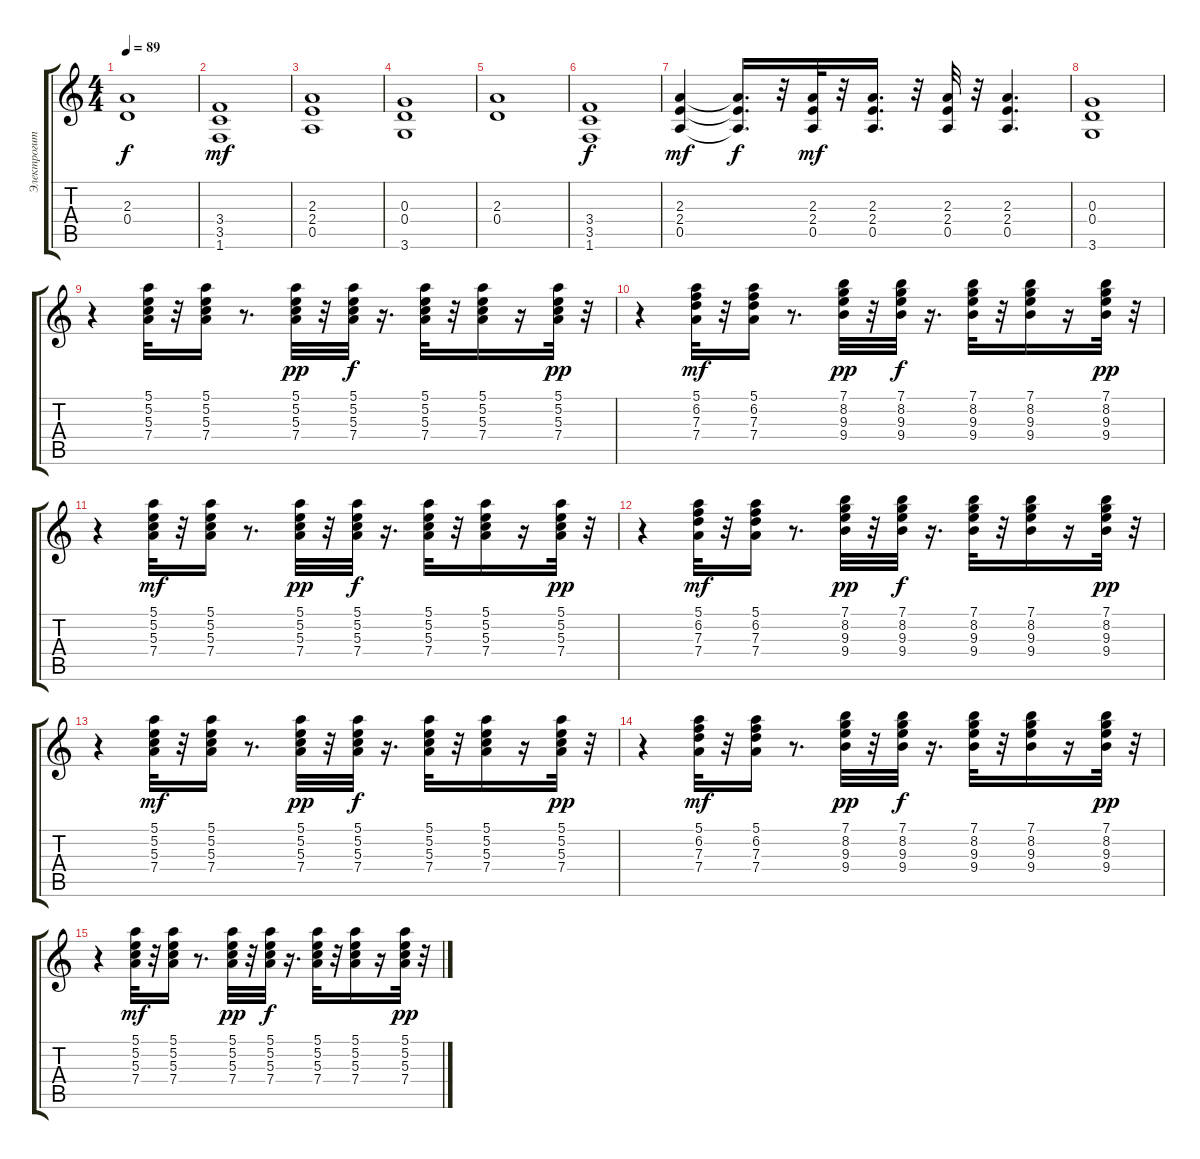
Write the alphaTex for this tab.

\track ("Электрогитара " "Электрогит") {instrument distortionguitar}
\staff {score tabs}
\tuning (E4 B3 G3 D3 A2 E2) {hide}
\ts (4 4)
\tempo 89
\clef g2
\ks c
(2.3{t} 0.4{t}).1{dy f} |
(3.4 3.5 1.6).1{dy mf} |
(2.3 2.4 0.5).1 |
(0.3 0.4 3.6).1 |
(2.3 0.4).1 |
(3.4 3.5 1.6).1{dy f} |
(2.3 2.4 0.5).4{dy mf} (2.3{t} 2.4{t} 0.5{t}).16{d dy f} r.32 (2.3 2.4 0.5).32{dy mf} r.32 (2.3 2.4 0.5).16{d} r.32 (2.3 2.4 0.5).32 r.32 (2.3 2.4 0.5).4{d} |
(0.3 0.4 3.6).1 |
r.4{volume 10 instrument electricguitarclean} (5.1 5.2 5.3 7.4).32 r.32 (5.1 5.2 5.3 7.4).16 r.8{d} (5.1 5.2 5.3 7.4).32{dy pp} r.32 (5.1 5.2 5.3 7.4).32{dy f} r.16{d} (5.1 5.2 5.3 7.4).32 r.32 (5.1 5.2 5.3 7.4).16 r.16 (5.1 5.2 5.3 7.4).32{dy pp} r.32 |
r.4 (5.1 6.2 7.3 7.4).32{dy mf} r.32 (5.1 6.2 7.3 7.4).16 r.8{d} (7.1 8.2 9.3 9.4).32{dy pp} r.32 (7.1 8.2 9.3 9.4).32{dy f} r.16{d} (7.1 8.2 9.3 9.4).32 r.32 (7.1 8.2 9.3 9.4).16 r.16 (7.1 8.2 9.3 9.4).32{dy pp} r.32 |
r.4 (5.1 5.2 5.3 7.4).32{dy mf} r.32 (5.1 5.2 5.3 7.4).16 r.8{d} (5.1 5.2 5.3 7.4).32{dy pp} r.32 (5.1 5.2 5.3 7.4).32{dy f} r.16{d} (5.1 5.2 5.3 7.4).32 r.32 (5.1 5.2 5.3 7.4).16 r.16 (5.1 5.2 5.3 7.4).32{dy pp} r.32 |
r.4 (5.1 6.2 7.3 7.4).32{dy mf} r.32 (5.1 6.2 7.3 7.4).16 r.8{d} (7.1 8.2 9.3 9.4).32{dy pp} r.32 (7.1 8.2 9.3 9.4).32{dy f} r.16{d} (7.1 8.2 9.3 9.4).32 r.32 (7.1 8.2 9.3 9.4).16 r.16 (7.1 8.2 9.3 9.4).32{dy pp} r.32 |
r.4 (5.1 5.2 5.3 7.4).32{dy mf} r.32 (5.1 5.2 5.3 7.4).16 r.8{d} (5.1 5.2 5.3 7.4).32{dy pp} r.32 (5.1 5.2 5.3 7.4).32{dy f} r.16{d} (5.1 5.2 5.3 7.4).32 r.32 (5.1 5.2 5.3 7.4).16 r.16 (5.1 5.2 5.3 7.4).32{dy pp} r.32 |
r.4 (5.1 6.2 7.3 7.4).32{dy mf} r.32 (5.1 6.2 7.3 7.4).16 r.8{d} (7.1 8.2 9.3 9.4).32{dy pp} r.32 (7.1 8.2 9.3 9.4).32{dy f} r.16{d} (7.1 8.2 9.3 9.4).32 r.32 (7.1 8.2 9.3 9.4).16 r.16 (7.1 8.2 9.3 9.4).32{dy pp} r.32 |
r.4 (5.1 5.2 5.3 7.4).32{dy mf} r.32 (5.1 5.2 5.3 7.4).16 r.8{d} (5.1 5.2 5.3 7.4).32{dy pp} r.32 (5.1 5.2 5.3 7.4).32{dy f} r.16{d} (5.1 5.2 5.3 7.4).32 r.32 (5.1 5.2 5.3 7.4).16 r.16 (5.1 5.2 5.3 7.4).32{dy pp} r.32
